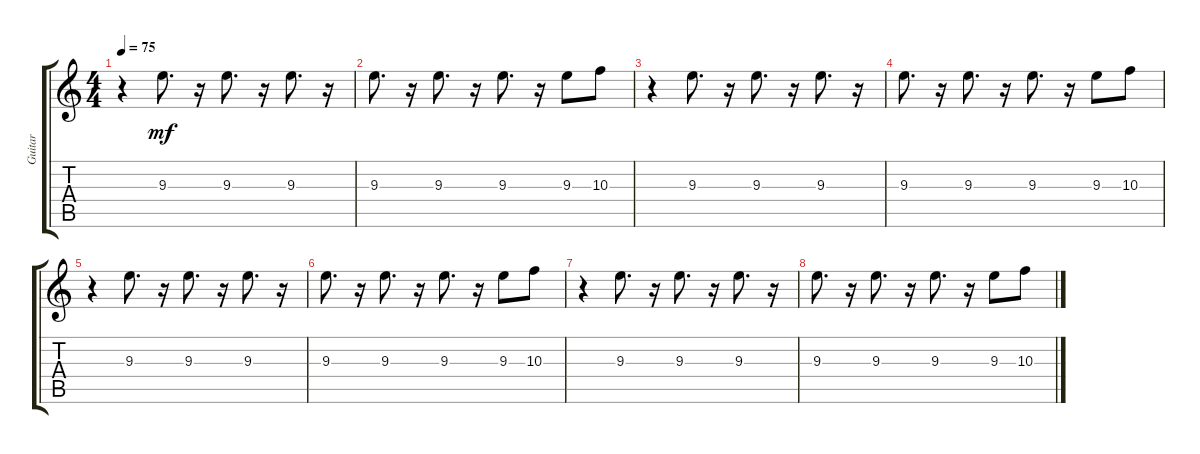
\track ("Guitar" "Guitar") {instrument distortionguitar}
\staff {score tabs}
\tuning (E4 B3 G3 D3 A2 E2) {hide}
\ts (4 4)
\tempo 75
\clef g2
\ks c
r.4{dy mf} 9.3.8{d} r.16 9.3.8{d} r.16 9.3.8{d} r.16 |
9.3.8{d} r.16 9.3.8{d} r.16 9.3.8{d} r.16 9.3.8 10.3.8 |
r.4 9.3.8{d} r.16 9.3.8{d} r.16 9.3.8{d} r.16 |
9.3.8{d} r.16 9.3.8{d} r.16 9.3.8{d} r.16 9.3.8 10.3.8 |
r.4 9.3.8{d} r.16 9.3.8{d} r.16 9.3.8{d} r.16 |
9.3.8{d} r.16 9.3.8{d} r.16 9.3.8{d} r.16 9.3.8 10.3.8 |
r.4 9.3.8{d} r.16 9.3.8{d} r.16 9.3.8{d} r.16 |
9.3.8{d} r.16 9.3.8{d} r.16 9.3.8{d} r.16 9.3.8 10.3.8
